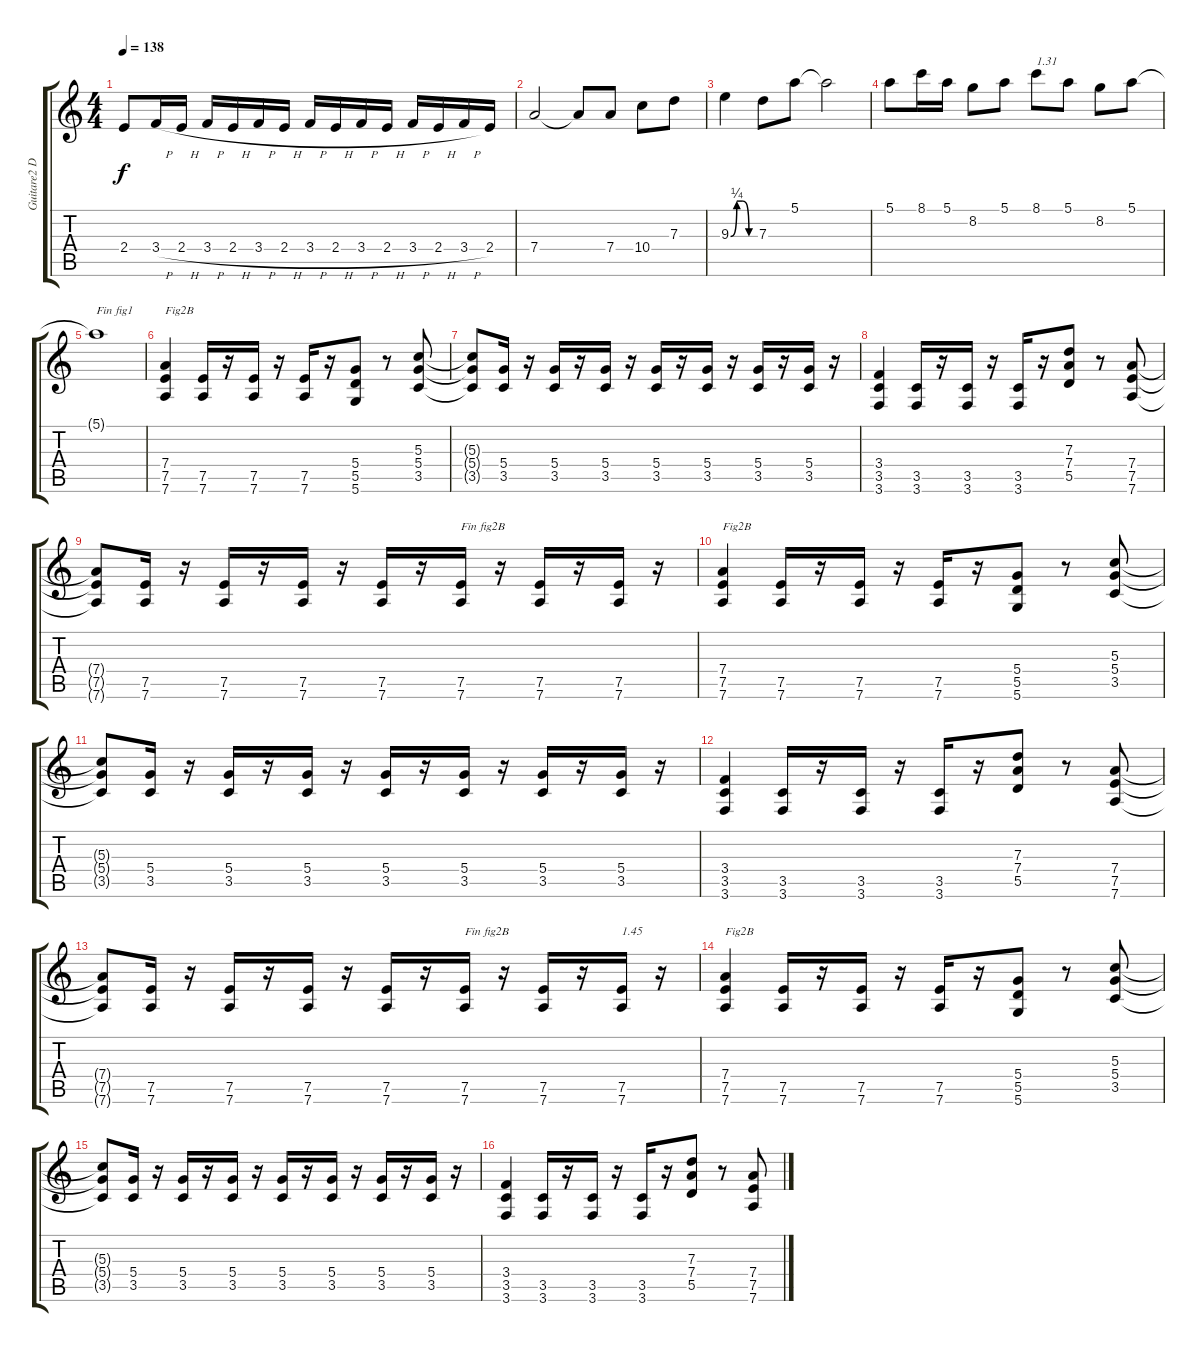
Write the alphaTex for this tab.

\track ("Guitare2 Dr-D" "Guitare2 D") {instrument distortionguitar}
\staff {score tabs}
\tuning (E4 B3 G3 D3 A2 D2) {hide}
\ts (4 4)
\tempo 138
\clef g2
\ks c
2.4{t}.8{dy f} 3.4{h}.16 2.4{h}.16 3.4{h}.16 2.4{h}.16 3.4{h}.16 2.4{h}.16 3.4{h}.16 2.4{h}.16 3.4{h}.16 2.4{h}.16 3.4{h}.16 2.4{h}.16 3.4{h}.16 2.4.16 |
7.4.2 7.4{t}.8 7.4.8 10.4.8 7.3.8 |
9.3{be (custom 0 0 15 1 30 1 45 0 60 0)}.4 7.3.8 5.1.8 5.1{t}.2 |
5.1.8 8.1.16 5.1.16 8.2.8 5.1.8 8.1.8{txt "1.31"} 5.1.8 8.2.8 5.1.8 |
5.1{t}.1{txt "Fin fig1"} |
(7.4 7.5 7.6).4{txt "Fig2B"} (7.5 7.6).16 r.16 (7.5 7.6).16 r.16 (7.5 7.6).16 r.16 (5.4 5.5 5.6).8 r.8 (5.3 5.4 3.5).8 |
(5.3{t} 5.4{t} 3.5{t}).8 (5.4 3.5).16 r.16 (5.4 3.5).16 r.16 (5.4 3.5).16 r.16 (5.4 3.5).16 r.16 (5.4 3.5).16 r.16 (5.4 3.5).16 r.16 (5.4 3.5).16 r.16 |
(3.4 3.5 3.6).4 (3.5 3.6).16 r.16 (3.5 3.6).16 r.16 (3.5 3.6).16 r.16 (7.3 7.4 5.5).8 r.8 (7.4 7.5 7.6).8 |
(7.4{t} 7.5{t} 7.6{t}).8 (7.5 7.6).16 r.16 (7.5 7.6).16 r.16 (7.5 7.6).16 r.16 (7.5 7.6).16 r.16 (7.5 7.6).16{txt "Fin fig2B"} r.16 (7.5 7.6).16 r.16 (7.5 7.6).16 r.16 |
(7.4 7.5 7.6).4{txt "Fig2B"} (7.5 7.6).16 r.16 (7.5 7.6).16 r.16 (7.5 7.6).16 r.16 (5.4 5.5 5.6).8 r.8 (5.3 5.4 3.5).8 |
(5.3{t} 5.4{t} 3.5{t}).8 (5.4 3.5).16 r.16 (5.4 3.5).16 r.16 (5.4 3.5).16 r.16 (5.4 3.5).16 r.16 (5.4 3.5).16 r.16 (5.4 3.5).16 r.16 (5.4 3.5).16 r.16 |
(3.4 3.5 3.6).4 (3.5 3.6).16 r.16 (3.5 3.6).16 r.16 (3.5 3.6).16 r.16 (7.3 7.4 5.5).8 r.8 (7.4 7.5 7.6).8 |
(7.4{t} 7.5{t} 7.6{t}).8 (7.5 7.6).16 r.16 (7.5 7.6).16 r.16 (7.5 7.6).16 r.16 (7.5 7.6).16 r.16 (7.5 7.6).16{txt "Fin fig2B"} r.16 (7.5 7.6).16 r.16 (7.5 7.6).16{txt "1.45"} r.16 |
(7.4 7.5 7.6).4{txt "Fig2B"} (7.5 7.6).16 r.16 (7.5 7.6).16 r.16 (7.5 7.6).16 r.16 (5.4 5.5 5.6).8 r.8 (5.3 5.4 3.5).8 |
(5.3{t} 5.4{t} 3.5{t}).8 (5.4 3.5).16 r.16 (5.4 3.5).16 r.16 (5.4 3.5).16 r.16 (5.4 3.5).16 r.16 (5.4 3.5).16 r.16 (5.4 3.5).16 r.16 (5.4 3.5).16 r.16 |
(3.4 3.5 3.6).4 (3.5 3.6).16 r.16 (3.5 3.6).16 r.16 (3.5 3.6).16 r.16 (7.3 7.4 5.5).8 r.8 (7.4 7.5 7.6).8
